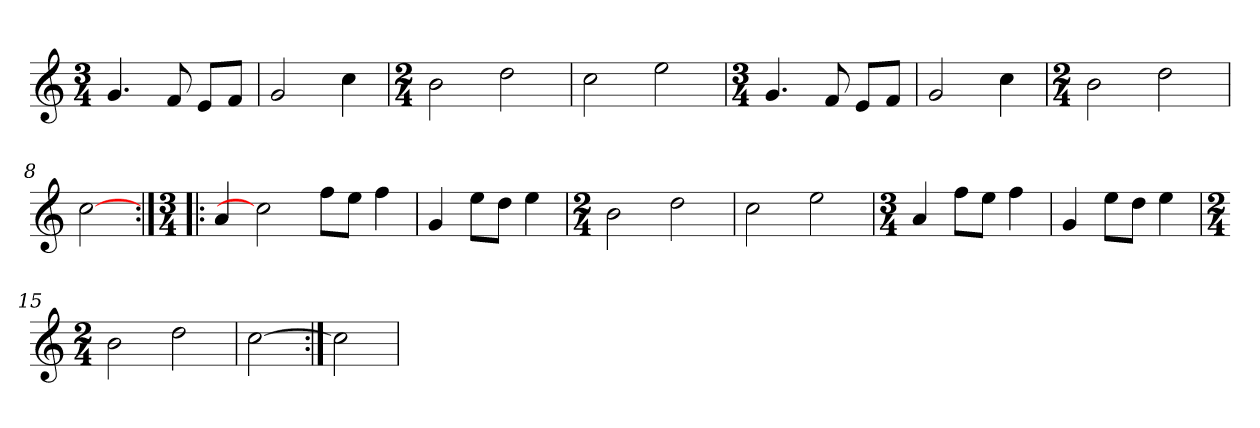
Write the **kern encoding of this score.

**kern
*part1
*staff1
*clefG2
*k[]
*M3/4
=1
4.g/
8f/
8e/L
8f/J
=2
2g/
4cc\
=3
*M2/4
2b\
2dd\
=4
2cc\
2ee\
=5
*M3/4
4.g/
8f/
8e/L
8f/J
=6
2g/
4cc\
=7
*M2/4
2b\
2dd\
=8
[2cc
=9:|!|:
*M3/4
4a/
2cc]
8ff\L
8ee\J
4ff\
=10
4g/
8ee\L
8dd\J
4ee\
=11
*M2/4
2b\
2dd\
!!LO:LB:g=z
=12
2cc\
2ee\
=13
*M3/4
4a/
8ff\L
8ee\J
4ff\
=14
4g/
8ee\L
8dd\J
4ee\
=15
*M2/4
2b\
2dd\
=16
[2cc
=17:|!
2cc]
=
*-
